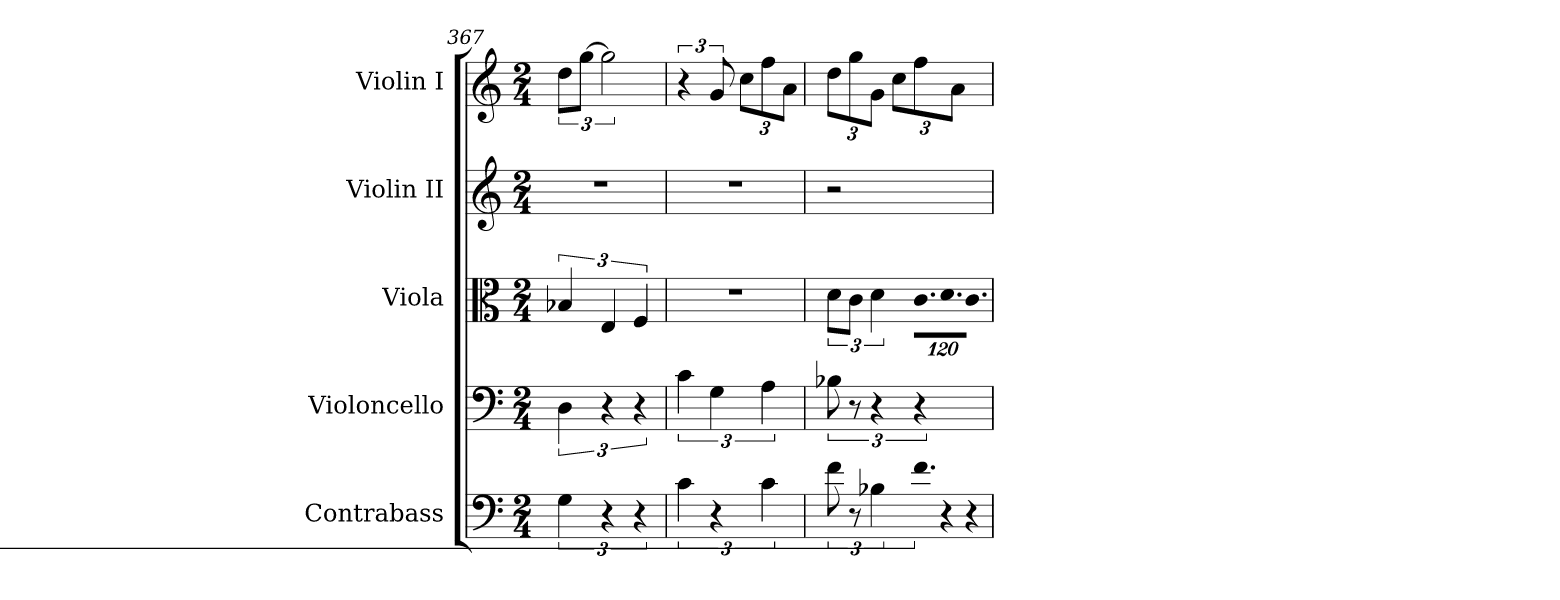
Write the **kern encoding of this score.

**kern	**kern	**kern	**kern	**kern
*part5	*part4	*part3	*part2	*part1
*staff5	*staff4	*staff3	*staff2	*staff1
*I"Contrabass	*I"Violoncello	*I"Viola	*I"Violin II	*I"Violin I
*I'Cb.	*I'Vc.	*I'Vla.	*I'Vln. II	*I'Vln. I
*clefF4	*clefF4	*clefC3	*clefG2	*clefG2
*ITrd7c12	*	*	*	*
*k[]	*k[]	*k[]	*k[]	*k[]
*M2/4	*M2/4	*M2/4	*M2/4	*M2/4
=367	=367	=367	=367	=367
6GG\	6D\	6B-X/	2r	12dd\L
.	.	.	.	[12gg\J
6r	6r	6E/	.	3gg\]
6r	6r	6F/	.	.
=368	=368	=368	=368	=368
6C\	6c\	2r	2r	6r
6r	6G\	.	.	12g/
.	.	.	.	12cc\L
6C\	6A\	.	.	12ff\
.	.	.	.	12a\J
=369	=369	=369	=369	=369
*	*	*	*	*Xbrackettup
12F\	12B-X\	12d\L	2r	12dd\L
12r	12r	12c\J	.	12gg\
6BB-X\	6r	6d\	.	12g\J
.	.	.	.	12cc\L
!LO:N:vis=8.	!	!	!	!
*	*	*Xbrackettup	*	*
!	!	!LO:N:vis=8.	!	!
1920%107F\	6r	1920%107c\L	.	12ff\
!LO:N:vis=8	!	!LO:N:vis=8.	!	!
1920%107r	.	1920%107d\	.	.
.	.	.	.	12a\J
!LO:N:vis=8	!	!LO:N:vis=8.	!	!
1920%107r	.	1920%107c\J	.	.
.	1920ryy	.	1920ryy	1920ryy
=	=	=	=	=
*-	*-	*-	*-	*-
